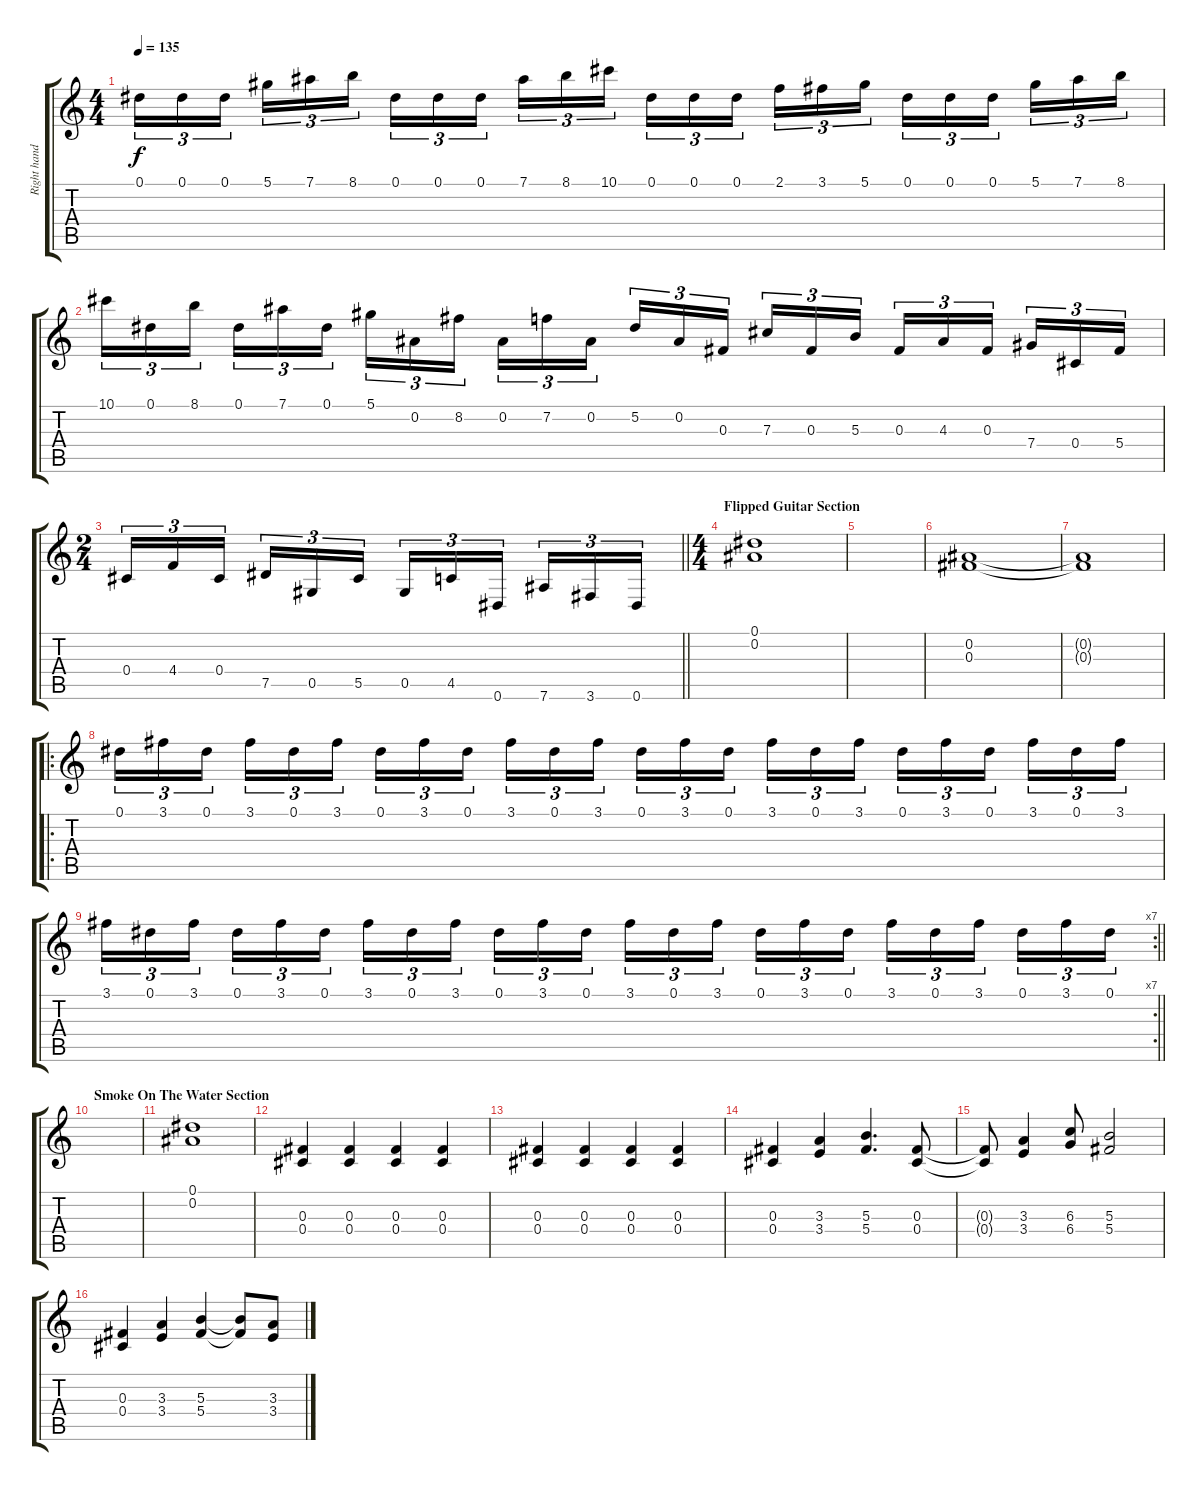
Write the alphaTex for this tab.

\track ("Right handed guitar half" "Right hand") {instrument distortionguitar}
\staff {score tabs}
\tuning (Eb4 Bb3 Gb3 Db3 Ab2 Eb2) {hide}
\ts (4 4)
\tempo 135
\clef g2
\ks c
0.1.16{tu (3 2) dy f} 0.1.16{tu (3 2)} 0.1.16{tu (3 2) beam splitsecondary} 5.1.16{tu (3 2)} 7.1.16{tu (3 2)} 8.1.16{tu (3 2)} 0.1.16{tu (3 2)} 0.1.16{tu (3 2)} 0.1.16{tu (3 2) beam splitsecondary} 7.1.16{tu (3 2)} 8.1.16{tu (3 2)} 10.1.16{tu (3 2)} 0.1.16{tu (3 2)} 0.1.16{tu (3 2)} 0.1.16{tu (3 2) beam splitsecondary} 2.1.16{tu (3 2)} 3.1.16{tu (3 2)} 5.1.16{tu (3 2)} 0.1.16{tu (3 2)} 0.1.16{tu (3 2)} 0.1.16{tu (3 2) beam splitsecondary} 5.1.16{tu (3 2)} 7.1.16{tu (3 2)} 8.1.16{tu (3 2)} |
10.1.16{tu (3 2)} 0.1.16{tu (3 2)} 8.1.16{tu (3 2) beam splitsecondary} 0.1.16{tu (3 2)} 7.1.16{tu (3 2)} 0.1.16{tu (3 2)} 5.1.16{tu (3 2)} 0.2.16{tu (3 2)} 8.2.16{tu (3 2) beam splitsecondary} 0.2.16{tu (3 2)} 7.2.16{tu (3 2)} 0.2.16{tu (3 2)} 5.2.16{tu (3 2)} 0.2.16{tu (3 2)} 0.3.16{tu (3 2) beam splitsecondary} 7.3.16{tu (3 2)} 0.3.16{tu (3 2)} 5.3.16{tu (3 2)} 0.3.16{tu (3 2)} 4.3.16{tu (3 2)} 0.3.16{tu (3 2) beam splitsecondary} 7.4.16{tu (3 2)} 0.4.16{tu (3 2)} 5.4.16{tu (3 2)} |
\ts (2 4)
\barLineRight lightlight
0.4.16{tu (3 2)} 4.4.16{tu (3 2)} 0.4.16{tu (3 2) beam splitsecondary} 7.5.16{tu (3 2)} 0.5.16{tu (3 2)} 5.5.16{tu (3 2)} 0.5.16{tu (3 2)} 4.5.16{tu (3 2)} 0.6.16{tu (3 2) beam splitsecondary} 7.6.16{tu (3 2)} 3.6.16{tu (3 2)} 0.6.16{tu (3 2)} |
\ts (4 4)
\section ("" "Flipped Guitar Section")
(0.1 0.2).1 |
|
(0.2 0.3).1 |
(0.2{t} 0.3{t}).1 |
\ro
0.1.16{tu (3 2)} 3.1.16{tu (3 2)} 0.1.16{tu (3 2) beam splitsecondary} 3.1.16{tu (3 2)} 0.1.16{tu (3 2)} 3.1.16{tu (3 2)} 0.1.16{tu (3 2)} 3.1.16{tu (3 2)} 0.1.16{tu (3 2) beam splitsecondary} 3.1.16{tu (3 2)} 0.1.16{tu (3 2)} 3.1.16{tu (3 2)} 0.1.16{tu (3 2)} 3.1.16{tu (3 2)} 0.1.16{tu (3 2) beam splitsecondary} 3.1.16{tu (3 2)} 0.1.16{tu (3 2)} 3.1.16{tu (3 2)} 0.1.16{tu (3 2)} 3.1.16{tu (3 2)} 0.1.16{tu (3 2) beam splitsecondary} 3.1.16{tu (3 2)} 0.1.16{tu (3 2)} 3.1.16{tu (3 2)} |
\rc 7
\barLineRight lightlight
3.1.16{tu (3 2)} 0.1.16{tu (3 2)} 3.1.16{tu (3 2) beam splitsecondary} 0.1.16{tu (3 2)} 3.1.16{tu (3 2)} 0.1.16{tu (3 2)} 3.1.16{tu (3 2)} 0.1.16{tu (3 2)} 3.1.16{tu (3 2) beam splitsecondary} 0.1.16{tu (3 2)} 3.1.16{tu (3 2)} 0.1.16{tu (3 2)} 3.1.16{tu (3 2)} 0.1.16{tu (3 2)} 3.1.16{tu (3 2) beam splitsecondary} 0.1.16{tu (3 2)} 3.1.16{tu (3 2)} 0.1.16{tu (3 2)} 3.1.16{tu (3 2)} 0.1.16{tu (3 2)} 3.1.16{tu (3 2) beam splitsecondary} 0.1.16{tu (3 2)} 3.1.16{tu (3 2)} 0.1.16{tu (3 2)} |
\section ("" "Smoke On The Water Section")
|
(0.1 0.2).1 |
(0.3 0.4).4 (0.3 0.4).4 (0.3 0.4).4 (0.3 0.4).4 |
(0.3 0.4).4 (0.3 0.4).4 (0.3 0.4).4 (0.3 0.4).4 |
(0.3 0.4).4 (3.3 3.4).4 (5.3 5.4).4{d} (0.3 0.4).8 |
(0.3{t} 0.4{t}).8 (3.3 3.4).4 (6.3 6.4).8 (5.3 5.4).2 |
(0.3 0.4).4 (3.3 3.4).4 (5.3 5.4).4 (5.3{t} 5.4{t}).8 (3.3 3.4).8
